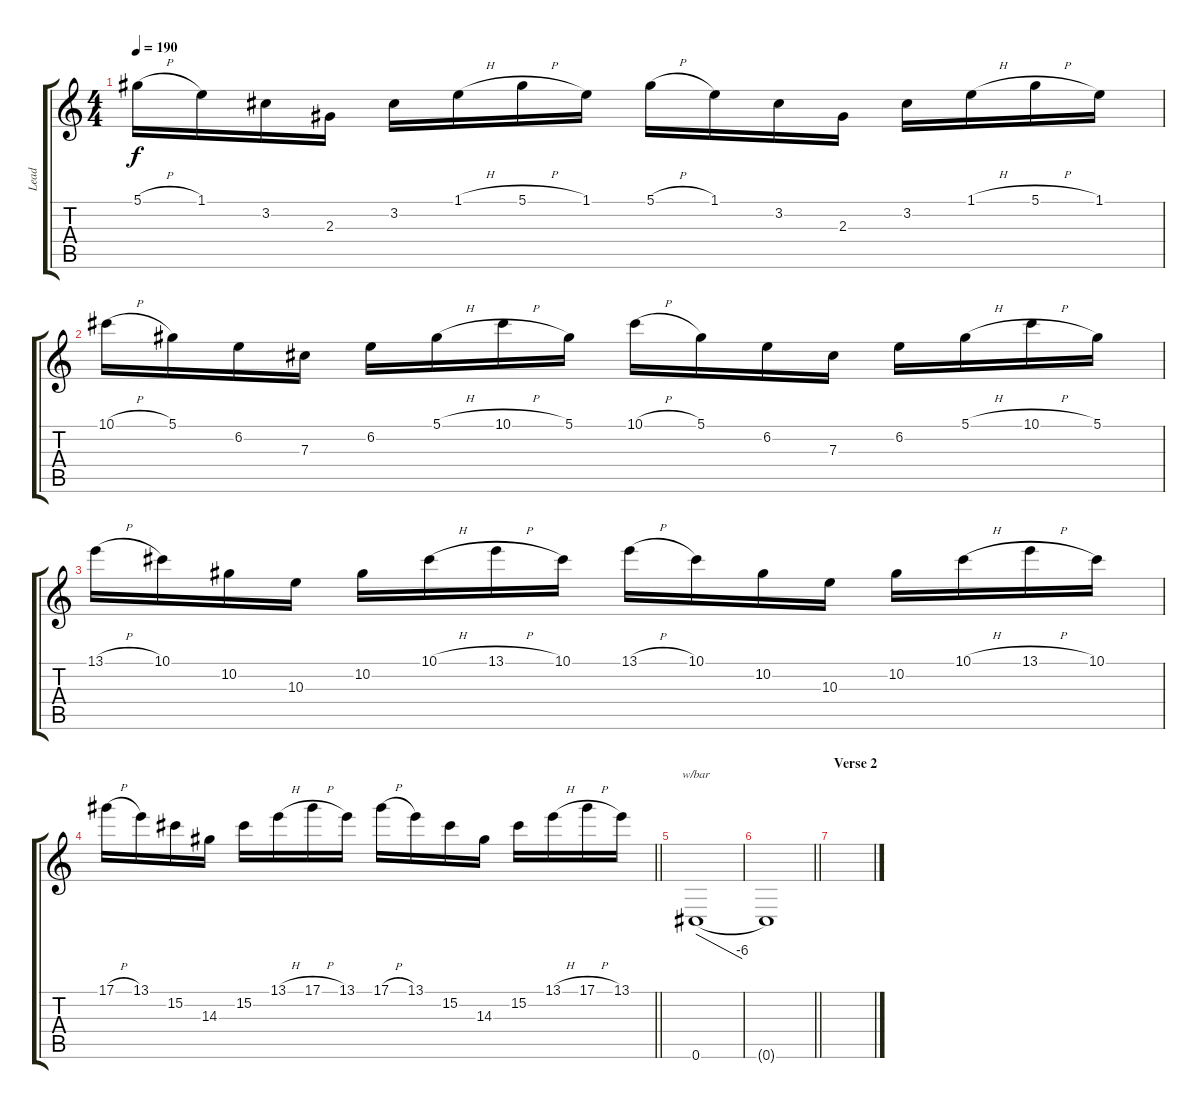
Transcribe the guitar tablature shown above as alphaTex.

\track ("Lead" "Lead") {instrument distortionguitar}
\staff {score tabs}
\tuning (Eb4 Bb3 Gb3 Db3 Ab2 Db2) {hide}
\ts (4 4)
\tempo 190
\clef g2
\ks c
5.1{h}.16{dy f} 1.1.16 3.2.16 2.3.16 3.2.16 1.1{h}.16 5.1{h}.16 1.1.16 5.1{h}.16 1.1.16 3.2.16 2.3.16 3.2.16 1.1{h}.16 5.1{h}.16 1.1.16 |
10.1{h}.16 5.1.16 6.2.16 7.3.16 6.2.16 5.1{h}.16 10.1{h}.16 5.1.16 10.1{h}.16 5.1.16 6.2.16 7.3.16 6.2.16 5.1{h}.16 10.1{h}.16 5.1.16 |
13.1{h}.16 10.1.16 10.2.16 10.3.16 10.2.16 10.1{h}.16 13.1{h}.16 10.1.16 13.1{h}.16 10.1.16 10.2.16 10.3.16 10.2.16 10.1{h}.16 13.1{h}.16 10.1.16 |
\barLineRight lightlight
17.1{h}.16 13.1.16 15.2.16 14.3.16 15.2.16 13.1{h}.16 17.1{h}.16 13.1.16 17.1{h}.16 13.1.16 15.2.16 14.3.16 15.2.16 13.1{h}.16 17.1{h}.16 13.1.16 |
\section ("" "")
0.6.1{tbe (dive default 0 0 60 -24)} |
\barLineRight lightlight
0.6{t}.1 |
\section ("" "Verse 2")
